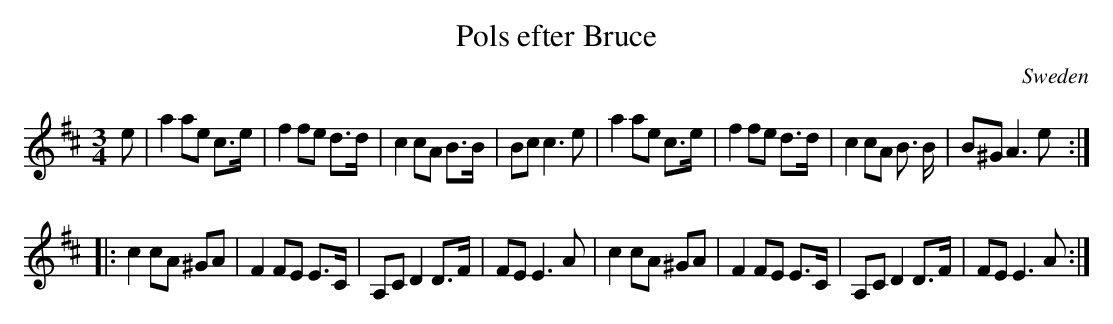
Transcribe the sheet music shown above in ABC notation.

X:1
T:Pols efter Bruce
L:1/8
M:3/4
O:Sweden
K:D
e|\
a2 ae c>e | f2 fe d>d | c2 cA B>B | Bc c3 e |\
a2 ae c>e | f2 fe d>d | c2 cA B >B | B^G A3 e ::
c2 cA ^GA | F2 FE E>C | A,C  D2 D>F | FE E3 A |\
c2 cA ^GA | F2 FE  E>C | A,C  D2 D>F | FE E3 A :|
